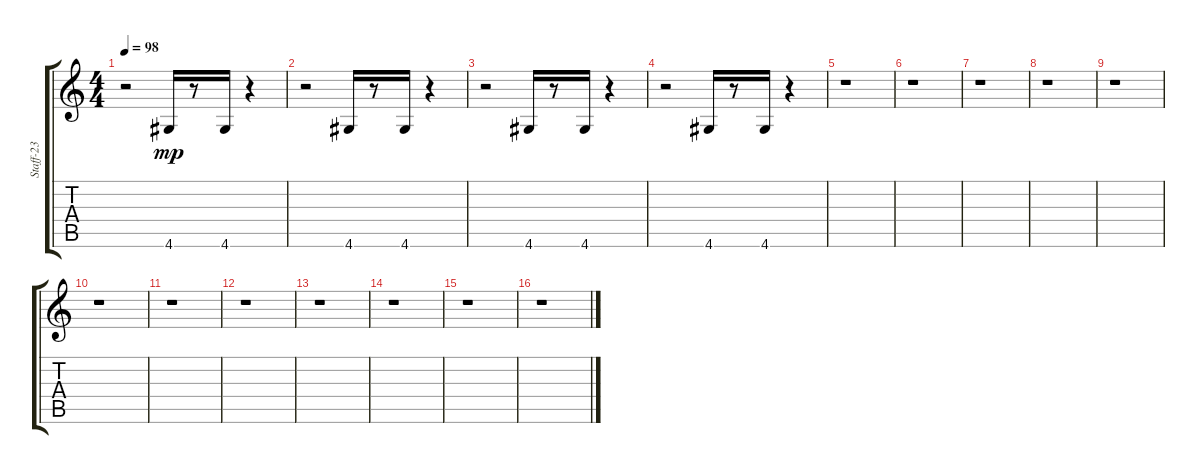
\track ("Staff-23" "Staff-23") {instrument acousticguitarsteel}
\staff {score tabs}
\tuning (E4 B3 G3 D3 A2 E2) {hide}
\ts (4 4)
\tempo 98
\clef g2
\ks c
r.2{dy mp} 4.6.16 r.8 4.6.16 r.4 |
r.2 4.6.16 r.8 4.6.16 r.4 |
r.2 4.6.16 r.8 4.6.16 r.4 |
r.2 4.6.16 r.8 4.6.16 r.4 |
r.1 |
r.1 |
r.1 |
r.1 |
r.1 |
r.1 |
r.1 |
r.1 |
r.1 |
r.1 |
r.1 |
r.1
